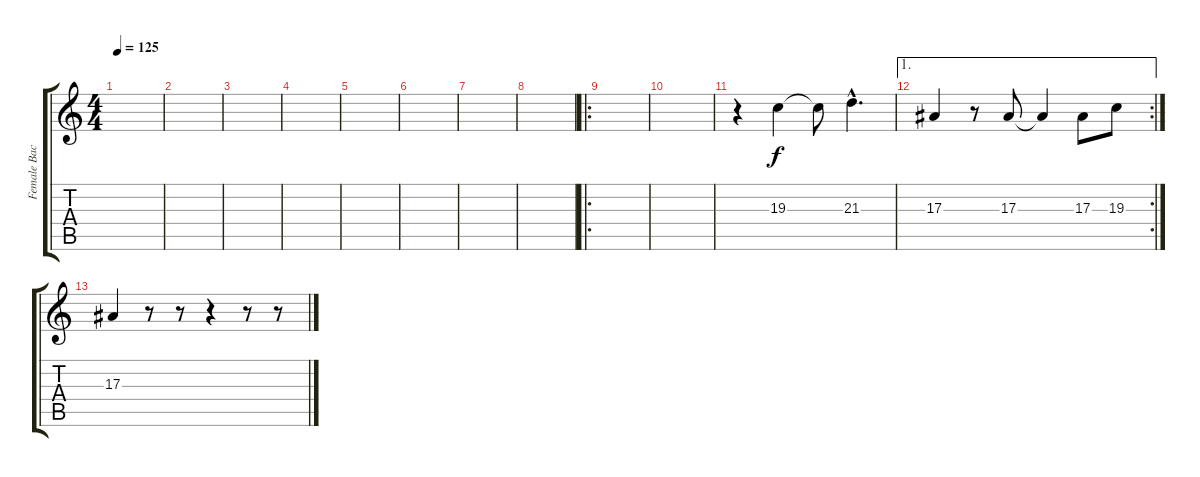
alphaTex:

\track ("Female Backup" "Female Bac") {instrument lead6voice}
\staff {score tabs}
\tuning (D4 A3 F3 C3 G2 D2) {hide}
\ts (4 4)
\tempo 125
\clef g2
\ks c
|
|
|
|
|
|
|
|
\ro
|
|
r.4 19.3.4 19.3{t}.8 21.3{hac}.4{d} |
\ae 1
\rc 2
17.3.4 r.8 17.3.8 17.3{t}.4 17.3.8 19.3.8 |
17.3.4 r.8 r.8 r.4 r.8 r.8
